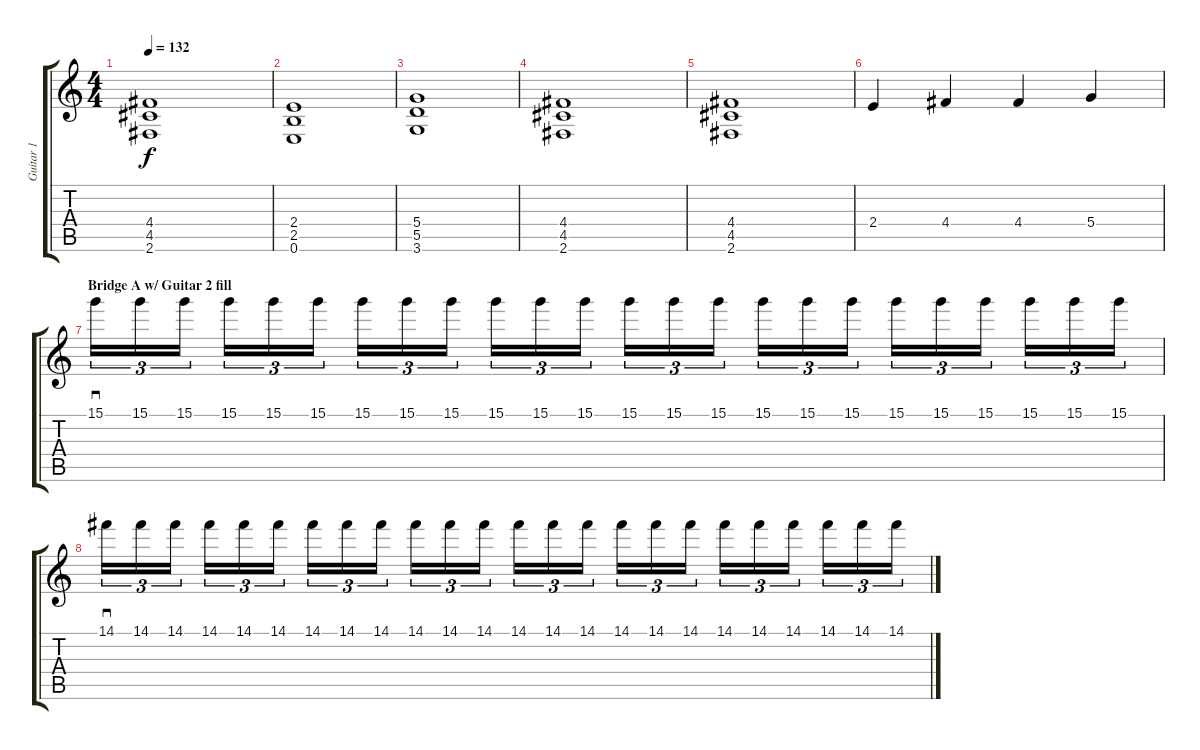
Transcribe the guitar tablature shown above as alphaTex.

\track ("Guitar 1" "Guitar 1") {instrument distortionguitar}
\staff {score tabs}
\tuning (E4 B3 G3 D3 A2 E2) {hide}
\ts (4 4)
\tempo 132
\clef g2
\ks c
(4.4 4.5 2.6).1{dy f} |
(2.4 2.5 0.6).1 |
(5.4 5.5 3.6).1 |
(4.4 4.5 2.6).1 |
(4.4 4.5 2.6).1 |
2.4.4 4.4.4 4.4.4 5.4.4 |
\section ("" "Bridge A w/ Guitar 2 fill")
15.1.16{sd tu (3 2) volume 16 instrument acousticguitarsteel} 15.1.16{tu (3 2)} 15.1.16{tu (3 2)} 15.1.16{tu (3 2)} 15.1.16{tu (3 2)} 15.1.16{tu (3 2)} 15.1.16{tu (3 2)} 15.1.16{tu (3 2)} 15.1.16{tu (3 2)} 15.1.16{tu (3 2)} 15.1.16{tu (3 2)} 15.1.16{tu (3 2)} 15.1.16{tu (3 2)} 15.1.16{tu (3 2)} 15.1.16{tu (3 2)} 15.1.16{tu (3 2)} 15.1.16{tu (3 2)} 15.1.16{tu (3 2)} 15.1.16{tu (3 2)} 15.1.16{tu (3 2)} 15.1.16{tu (3 2)} 15.1.16{tu (3 2)} 15.1.16{tu (3 2)} 15.1.16{tu (3 2)} |
14.1.16{sd tu (3 2)} 14.1.16{tu (3 2)} 14.1.16{tu (3 2)} 14.1.16{tu (3 2)} 14.1.16{tu (3 2)} 14.1.16{tu (3 2)} 14.1.16{tu (3 2)} 14.1.16{tu (3 2)} 14.1.16{tu (3 2)} 14.1.16{tu (3 2)} 14.1.16{tu (3 2)} 14.1.16{tu (3 2)} 14.1.16{tu (3 2)} 14.1.16{tu (3 2)} 14.1.16{tu (3 2)} 14.1.16{tu (3 2)} 14.1.16{tu (3 2)} 14.1.16{tu (3 2)} 14.1.16{tu (3 2)} 14.1.16{tu (3 2)} 14.1.16{tu (3 2)} 14.1.16{tu (3 2)} 14.1.16{tu (3 2)} 14.1.16{tu (3 2)}
